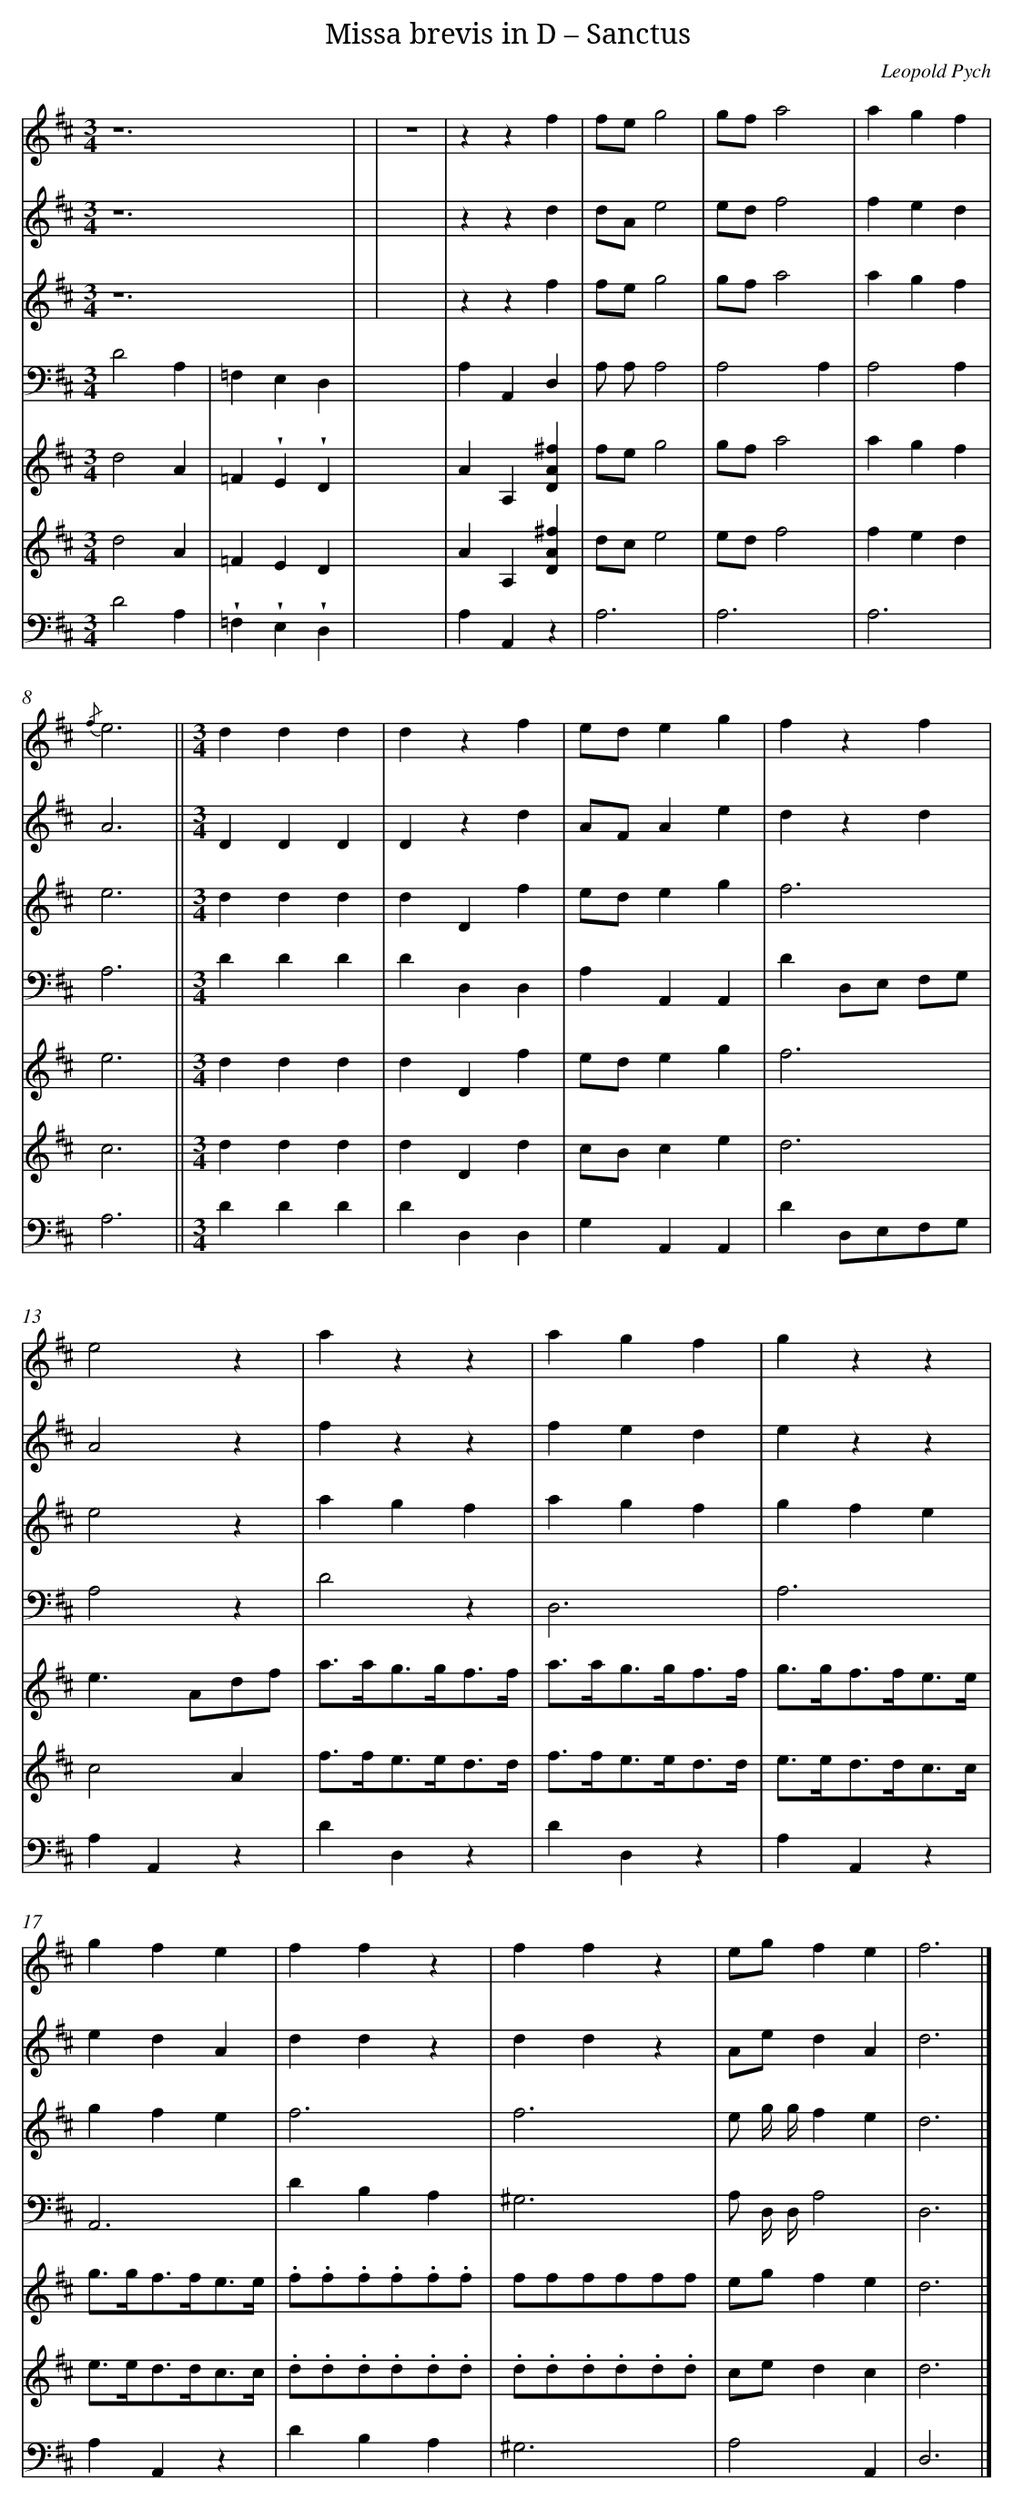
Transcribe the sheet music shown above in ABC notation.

X:1
T: Missa brevis in D – Sanctus
C: Leopold Pych
L: 1/4
M: 3/4
V: 1 clef=treble
V: 2 clef=treble
V: 3
V: 4 clef=bass
V: 5 clef=treble
V: 6 clef=treble
V: 7 clef=bass
K: D
[V:1] z6 |
[V:2] z6 |
[V:3] z6 |
[V:4] D2A, |
[V:5] d2A |
[V:6] d2A |
[V:7] D2A, |
[V:1]  |
[V:2]  |
[V:3]  |
[V:4] =F,E,D, |
[V:5] =F!wedge!E!wedge!D |
[V:6] =FED |
[V:7] !wedge!=F,!wedge!E,!wedge!D, |
[V:1] z3 |
[V:2] x3 |
[V:3] x3 |
[V:4] x3 |
[V:5] x3 |
[V:6] x3 |
[V:7] x3 |
[V:1] zzf |
[V:2] zzd |
[V:3] zzf |
[V:4] A,A,,D, |
[V:5] AA,[^fAD] |
[V:6] AA,[^fAD] |
[V:7] A,A,,z |
[V:1] f/e/g2 |
[V:2] d/A/e2 |
[V:3] f/e/g2 |
[V:4] A,/ A,/A,2 |
[V:5] f/e/g2 |
[V:6] d/c/e2 |
[V:7] A,3 |
[V:1] g/f/a2 |
[V:2] e/d/f2 |
[V:3] g/f/a2 |
[V:4] A,2A, |
[V:5] g/f/a2 |
[V:6] e/d/f2 |
[V:7] A,3 |
[V:1] agf |
[V:2] fed |
[V:3] agf |
[V:4] A,2A, |
[V:5] agf |
[V:6] fed |
[V:7] A,3 |
[V:1] {/f}e3 ||
[V:2] A3 ||
[V:3] e3 ||
[V:4] A,3 ||
[V:5] e3 ||
[V:6] c3 ||
[V:7] A,3 ||
[V:1] [M:3/4]ddd |
[V:2] [M:3/4]DDD |
[V:3] [M:3/4]ddd |
[V:4] [M:3/4]DDD |
[V:5] [M:3/4]ddd |
[V:6] [M:3/4]ddd |
[V:7] [M:3/4]DDD |
[V:1] dzf |
[V:2] Dzd |
[V:3] dDf |
[V:4] DD,D, |
[V:5] dDf |
[V:6] dDd |
[V:7] DD,D, |
[V:1] e/d/eg |
[V:2] A/F/Ae |
[V:3] e/d/eg |
[V:4] A,A,,A,, |
[V:5] e/d/eg |
[V:6] c/B/ce |
[V:7] G,A,,A,, |
[V:1] fzf |
[V:2] dzd |
[V:3] f3 |
[V:4] DD,/E,/ F,/G,/ |
[V:5] f3 |
[V:6] d3 |
[V:7] DD,/E,/F,/G,/ |
[V:1] e2z |
[V:2] A2z |
[V:3] e2z |
[V:4] A,2z |
[V:5] e>Ad/f/ |
[V:6] c2A |
[V:7] A,A,,z |
[V:1] azz |
[V:2] fzz |
[V:3] agf |
[V:4] D2z |
[V:5] a/>a/g/>g/f3//f// |
[V:6] f/>f/e/>e/d3//d// |
[V:7] DD,z |
[V:1] agf |
[V:2] fed |
[V:3] agf |
[V:4] D,3 |
[V:5] a/>a/g/>g/f3//f// |
[V:6] f/>f/e/>e/d3//d// |
[V:7] DD,z |
[V:1] gzz |
[V:2] ezz |
[V:3] gfe |
[V:4] A,3 |
[V:5] g/>g/f/>f/e3//e// |
[V:6] e/>e/d/>d/c3//c// |
[V:7] A,A,,z |
[V:1] gfe |
[V:2] edA |
[V:3] gfe |
[V:4] A,,3 |
[V:5] g/>g/f/>f/e3//e// |
[V:6] e/>e/d/>d/c3//c// |
[V:7] A,A,,z |
[V:1] ffz |
[V:2] ddz |
[V:3] f3 |
[V:4] DB,A, |
[V:5] .f/.f/.f/.f/.f/.f/ |
[V:6] .d/.d/.d/.d/.d/.d/ |
[V:7] DB,A, |
[V:1] ffz |
[V:2] ddz |
[V:3] f3 |
[V:4] ^G,3 |
[V:5] f/f/f/f/f/f/ |
[V:6] .d/.d/.d/.d/.d/.d/ |
[V:7] ^G,3 |
[V:1] e/g/fe |
[V:2] A/e/dA |
[V:3] e/ g// g//fe |
[V:4] A,/ D,// D,//A,2 |
[V:5] e/g/fe |
[V:6] c/e/dc |
[V:7] A,2A,, |
[V:1] f3 |]
[V:2] d3 |]
[V:3] d3 |]
[V:4] D,3 |]
[V:5] d3 |]
[V:6] d3 |]
[V:7] D,3 |]
